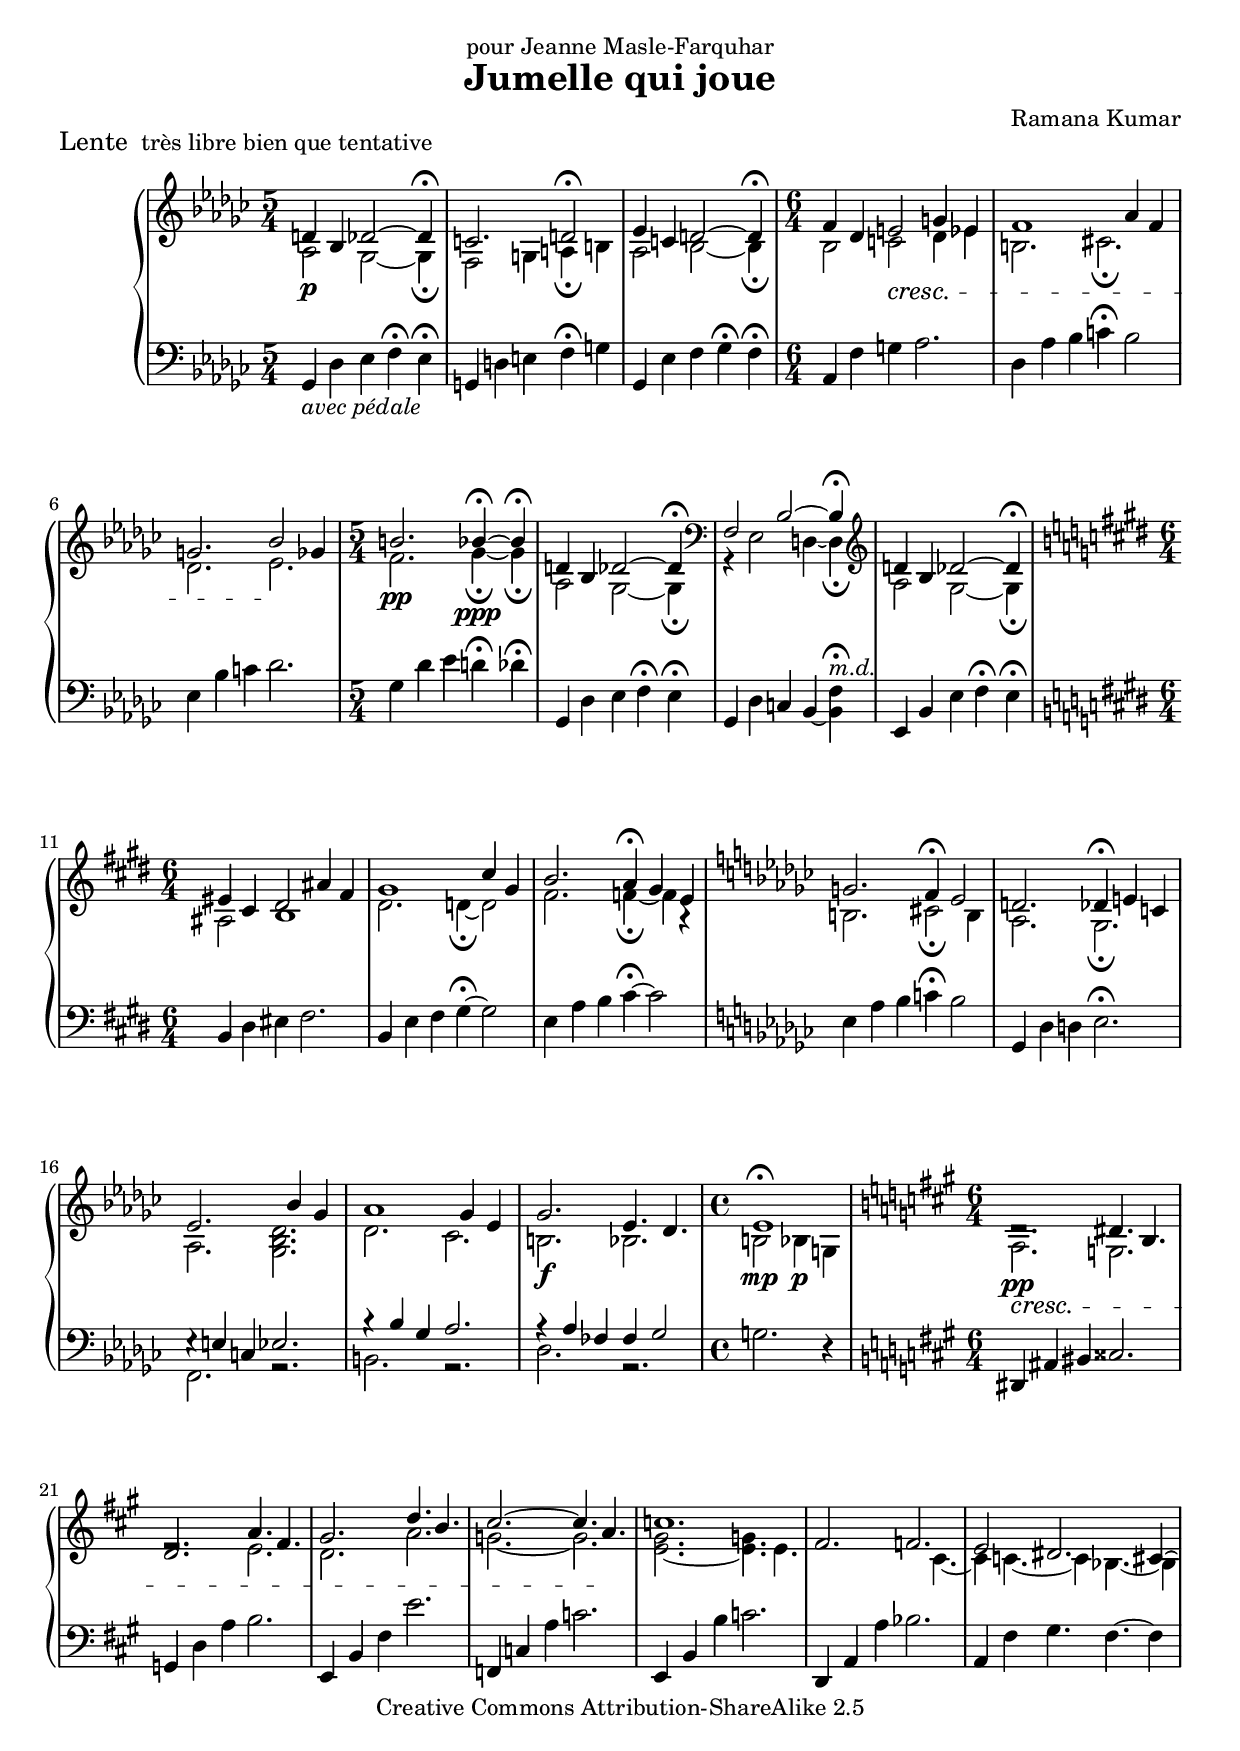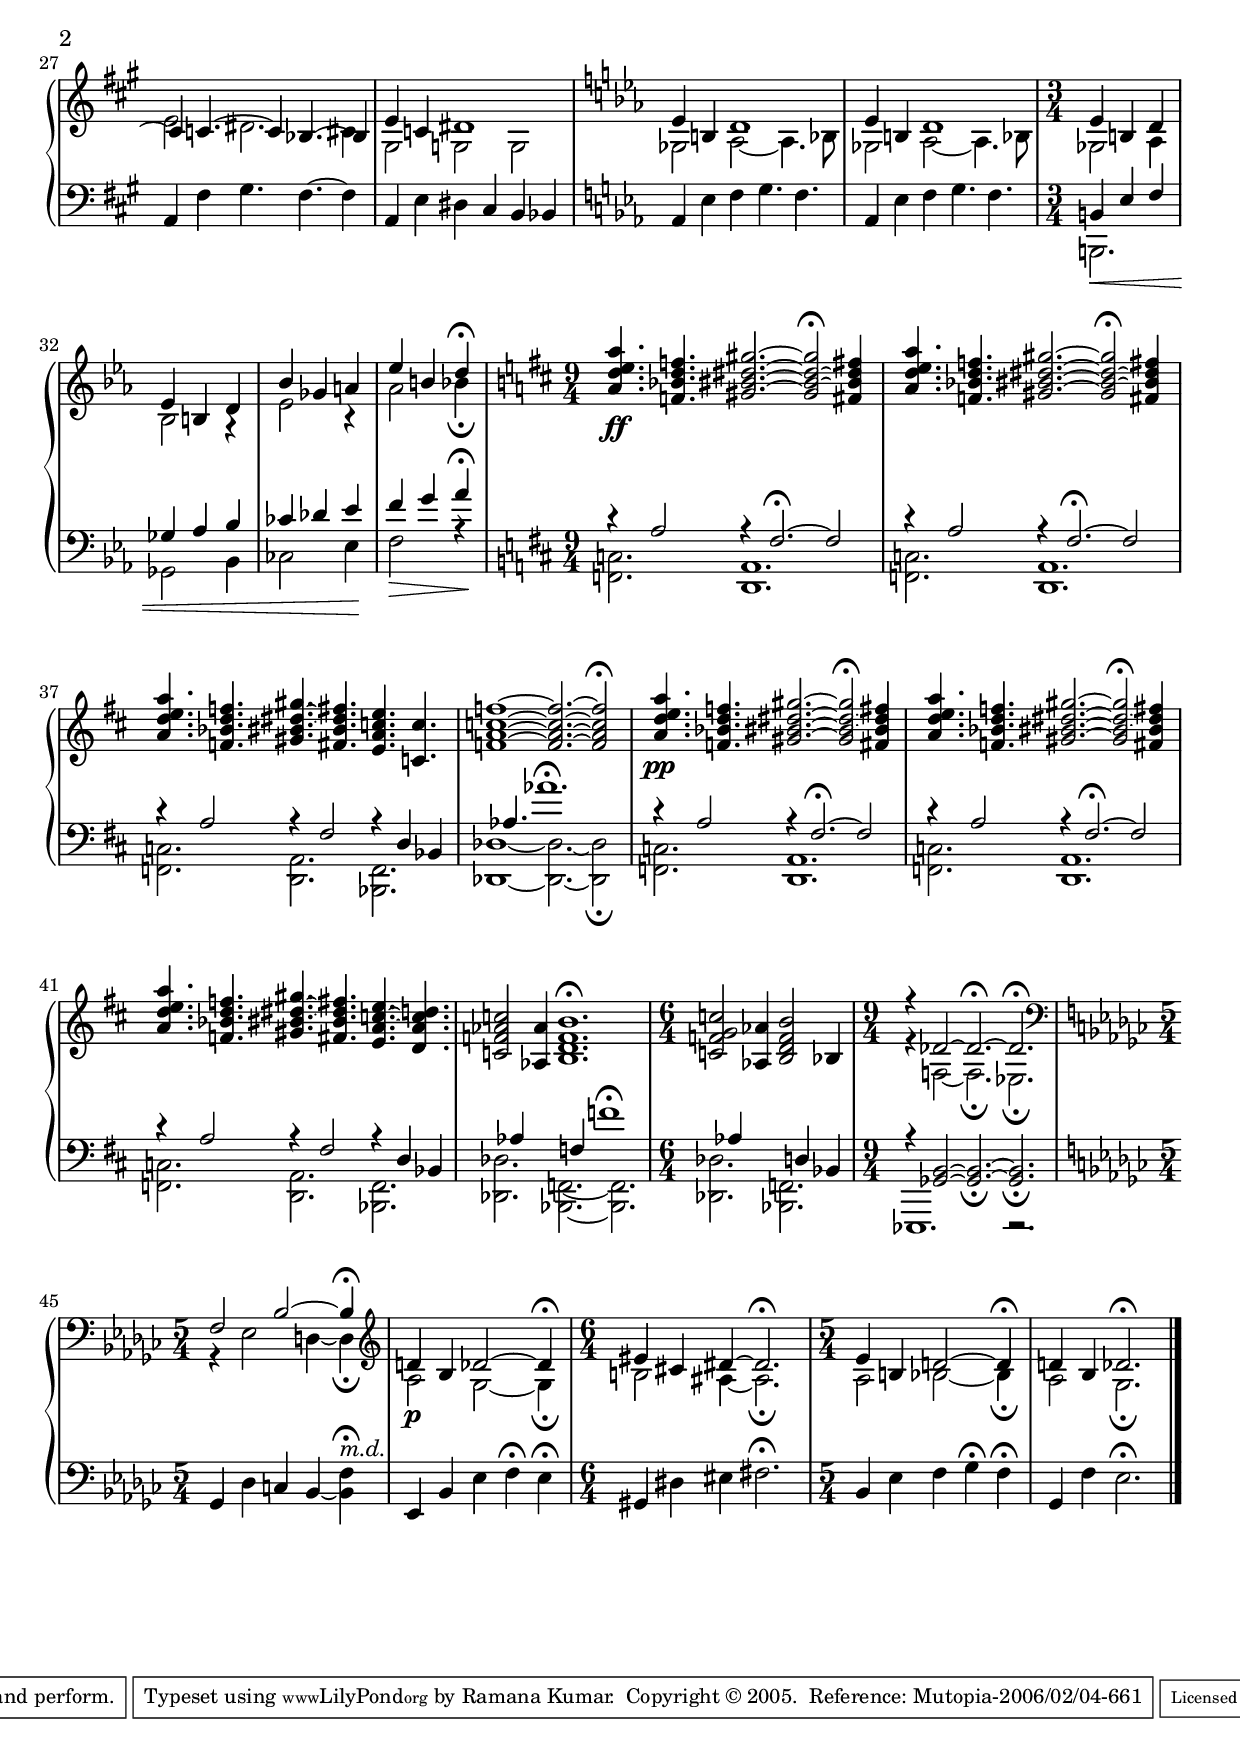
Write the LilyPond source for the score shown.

\version "2.7.30"

\header {
	title = "Jumelle qui joue"
	composer = "Ramana Kumar"
	piece = \markup{\large {"Lente\n"} "très libre bien que tentative"}
	dedication = "pour Jeanne Masle-Farquhar"
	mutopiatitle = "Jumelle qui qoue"
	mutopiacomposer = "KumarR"
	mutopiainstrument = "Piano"
	date = "2004"
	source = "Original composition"
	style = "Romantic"
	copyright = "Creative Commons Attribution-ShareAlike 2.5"
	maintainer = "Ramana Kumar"
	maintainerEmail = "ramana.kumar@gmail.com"
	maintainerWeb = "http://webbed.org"
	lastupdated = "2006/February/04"

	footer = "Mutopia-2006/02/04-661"
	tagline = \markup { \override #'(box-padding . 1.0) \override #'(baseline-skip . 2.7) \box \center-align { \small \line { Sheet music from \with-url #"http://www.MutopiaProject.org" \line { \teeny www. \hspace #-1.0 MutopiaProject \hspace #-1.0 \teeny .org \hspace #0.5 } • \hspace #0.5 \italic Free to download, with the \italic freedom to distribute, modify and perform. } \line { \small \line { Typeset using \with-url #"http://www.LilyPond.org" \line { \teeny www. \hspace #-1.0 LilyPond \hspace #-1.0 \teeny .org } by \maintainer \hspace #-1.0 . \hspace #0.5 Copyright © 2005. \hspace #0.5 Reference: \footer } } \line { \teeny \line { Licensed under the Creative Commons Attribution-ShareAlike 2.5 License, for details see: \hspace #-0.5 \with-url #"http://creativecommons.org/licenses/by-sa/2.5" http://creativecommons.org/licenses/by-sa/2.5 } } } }
}

\score {
	\context PianoStaff <<
		\context Staff = right <<
			\override Staff.TimeSignature #'style = #'()
			\clef treble
			\key ges \major
			\time 5/4
			<< {
				\override DynamicLineSpanner #'padding = #2.5 d'4\p bes des'2 ~ des'4\fermata |
				c'2. d'2\fermata |
				ees'4 c' d'2 ~ d'4\fermata |
				\time 6/4 f'4 des' e'2 \cresc g'4 ees' |
				f'1 aes'4 f' |
				g'2. bes'2 \! ges'4 |
				\time 5/4 b'2.\pp bes'4\ppp\fermata ~ bes'\fermata |
				d'4 bes des'2 ~ des'4\fermata |
				\clef bass f2 bes2 ~ bes4\fermata |
				\clef treble d'4 bes des'2 ~ des'4\fermata |
				\key e \major \time 6/4 eis'4 cis' dis'2 ais'4 fis' |
				gis'1 cis''4 gis' |
				b'2. a'4\fermata gis' e' |
				\key ges \major g'2. f'4\fermata ees'2 |
				d'2. des'4\fermata e' c' |
				ees'2. s4 bes' ges' |
				aes'1 ges'4 ees' | \once \override DynamicLineSpanner #'padding = #3.5
				ges'2.\f ees'4. des' |
				\time 4/4 ees'1 |
				\key a \major \time 6/4 dis'2.\rest \cresc dis'4. b |
				d'2. a'4. fis' |
				gis'2. d''4. b' |
				cis''2. ~ cis''4. a' \! |
				c''1. |
				fis'2. f' |
				e'2 dis'2. cis'4 ~ |
				cis'4 c'4. ~ c'4 bes4. ~ bes4 |
				e'4 c' dis'1 |
				\key ees \major ees'4 b d'1 |
				ees'4 b d'1 |
				\time 3/4 ees'4 b d' |
				ees'4 b d' |
				bes'4 ges' a' |
				ees''4 b' d''\fermata |
				\time 9/4 \key d \major \override DynamicLineSpanner #'padding = #1 <a' d'' e'' a''>4.\ff <f' bes' d'' f''> <gis' bis' dis'' gis''>2. ~ <gis' bis' dis'' gis''>2\fermata ~ <fis' bis' dis'' fis''>4 |
				<a' d'' e'' a''>4. <f' bes' d'' f''> <gis' bis' dis'' gis''>2. ~ <gis' bis' dis'' gis''>2\fermata ~ <fis' bis' dis'' fis''>4 |
				<a' d'' e'' a''>4. <f' bes' d'' f''> <gis' bis' dis'' gis''> ~ <fis' bis' dis'' fis''> <e' a' c'' e''> <c' c''> |
				<f' a' c'' f''>1 ~ <f' a' c'' f''>2. ~ <f' a' c'' f''>2\fermata |
				<a' d'' e'' a''>4.\pp <f' bes' d'' f''> <gis' bis' dis'' gis''>2. ~ <gis' bis' dis'' gis''>2\fermata ~ <fis' bis' dis'' fis''>4 |
				<a' d'' e'' a''>4. <f' bes' d'' f''> <gis' bis' dis'' gis''>2. ~ <gis' bis' dis'' gis''>2\fermata ~ <fis' bis' dis'' fis''>4 |
				<a' d'' e'' a''>4. <f' bes' d'' f''> <gis' bis' dis'' gis''> ~ <fis' bis' dis'' fis''> <e' a' c'' e''> ~ <d' a' c'' d''> |
				<c' f' aes' c''>2 <aes aes'>4 <b d' f' b'>1.\fermata |
				\time 6/4 <c' f' g' c''>2 <aes aes'>4 <b d' f' b'>2 bes4 |
				\time 9/4 r4 des'2 ~ des'2.\fermata ~ des'\fermata |
				\key ges \major \time 5/4 \clef bass f2 bes2 ~ bes4\fermata |
				\clef treble \override DynamicLineSpanner #'padding = #2.5 d'4\p bes des'2 ~ des'4\fermata |
				\time 6/4 eis'4 cis' dis' ~ dis'2.\fermata |
				\time 5/4 ees'4 b d'2 ~ d'4\fermata |
				d'4 bes des'2.\fermata \bar "|."
			} \\
			{
				aes2 ges2 ~ ges4\fermata |
				f2 g4 a\fermata b |
				aes2 bes2 ~ bes4\fermata |
				\time 6/4 bes2 c' des'4 ees' |
				b2. cis'\fermata |
				des'2. ees' |
				\time 5/4 f'2. ges'4\fermata ~ ges'\fermata |
				aes2 ges2 ~ ges4\fermata |
				\clef bass r4 ees2 d4 ~ d\fermata |
				\clef treble aes2 ges2 ~ ges4\fermata |
				\key e \major \time 6/4 ais2 b1 |
				dis'2. d'4\fermata ~ d'2 |
				fis'2. f'4\fermata ~ f' a\rest |
				\key ges \major b2. cis'2\fermata b4 |
				aes2. ges\fermata |
				aes2. <ges bes des'> |
				des'2. ces' |
				b2. bes |
				\time 4/4 b2\mp^\fermata bes4\p g |
				\key a \major \time 6/4 a2.\pp g |
				e'2.\rest e' |
				d'2. a' |
				g'2. ~ g' |
				<e' gis'>2. ~ <e' g'>4. e' |
				s2. s4. cis' ~ |
				cis'4 c'4. ~ c'4 bes4. ~ bes4 |
				e'2 dis'2. cis'4 |
				gis2 g g |
				\key ees \major ges2 aes ~ aes4. bes8 |
				ges2 aes ~ aes4. bes8 |
				\time 3/4 ges2 aes4 |
				bes2 g4\rest |
				ees'2 r4 |
				aes'2 bes'4\fermata |
				\time 9/4 \key d \major s4*9 |
				s4*9 |
				s4*9 |
				s4*9 |
				s4*9 |
				s4*9 |
				s4*9 |
				s4*9 |
				\time 6/4 s4*6 |
				\time 9/4 r4 f2 ~ f2.\fermata ees\fermata |
				\key ges \major \time 5/4 \clef bass r4 ees2 d4 ~ d\fermata |
				\clef treble aes2 ges2 ~ ges4\fermata |
				\time 6/4 b2 ais4 ~ ais2.\fermata |
				\time 5/4 aes2 bes2 ~ bes4\fermata |
				aes2 ges2.\fermata \bar "|."
			} >>
		>>
		\context Staff = left <<
			\override Staff.TimeSignature #'style = #'()
			\clef bass
			\key ges \major
			\time 5/4
			{
				\override DynamicLineSpanner #'padding = #2 ges,4 _\markup{\italic{avec pédale}}des ees f\fermata ees\fermata |
				g,4 d e f\fermata g |
				ges,4 ees f ges\fermata f\fermata |
				\time 6/4 aes,4 f g aes2. |
				des4 aes bes c'\fermata bes2 |
				ees4 bes c' des'2. |
				\time 5/4 ges4 des' ees' d'\fermata des'\fermata |
				ges,4 des ees f\fermata ees\fermata |
				ges,4 des c bes, ~ <bes, f>\fermata^\markup{\italic m.d.} |
				ees,4 bes, ees f\fermata ees\fermata |
				\key e \major \time 6/4 b,4 dis eis fis2. |
				b,4 e fis gis4\fermata ~ gis2 |
				e4 a b cis'4\fermata ~ cis'2 |
				\key ges \major ees4 aes bes c'\fermata bes2 |
				ges,4 des d ees2.\fermata |
				<< {e4\rest e c ees2.} \\ {f,2. r} >> |
				<< {bes4\rest bes ges aes2.} \\ {b,2. r} >> |
				<< {aes4\rest aes fes fes ges2} \\ {des2. r} >> |
				\time 4/4 g2. r4 |
				\key a \major \time 6/4 dis,4 ais, bis, cisis2. |
				g,4 d a b2. |
				e,4 b, fis e'2. |
				f,4 c a c'2. |
				e,4 b, b c'2. |
				d,4 a, a bes2. |
				a,4 fis gis4. fis ~ fis4 |
				a,4 fis gis4. fis ~ fis4 |
				a,4 e dis cis b, bes, |
				\key ees \major aes,4 ees f g4. f |
				aes,4 ees f g4. f |
				\time 3/4 << {b,4\< ees f} \\ {b,,2.} >> |
				<< {ges4 aes bes} \\ {ges,2 bes,4} >> |
				<< {ces'4 des' ees'\!} \\ {ces2 ees4} >> |
				<< {f'4\> g' aes'\fermata \!} \\ {f2 a4\rest} >> |
				\time 9/4 \key d \major << {r4 a2 r4 fis2.\fermata ~ fis2} \\ {<f, c>2. <d, a,>1.} >> |
				<< {r4 a2 r4 fis2.\fermata ~ fis2} \\ {<f, c>2. <d, a,>1.} >> |
				<< {r4 a2 r4 fis2 r4 d bes,} \\ {<f, c>2. <d, a,> <bes,, f,>} >> |
				<< {s4. aes aes'1.\fermata} \\ {<des, des>1 ~ <des, des>2. ~ <des, des>2\fermata} >> |
				<< {r4 a2 r4 fis2.\fermata ~ fis2} \\ {<f, c>2. <d, a,>1.} >> |
				<< {r4 a2 r4 fis2.\fermata ~ fis2} \\ {<f, c>2. <d, a,>1.} >> |
				<< {r4 a2 r4 fis2 r4 d bes,} \\ {<f, c>2. <d, a,> <bes,, f,>} >> |
				<< {s4 aes s4 s4 f f'1\fermata} \\ {<des, des>2. <bes,, f,> ~ <bes,, f,>} >> |
				\time 6/4 << {s4 aes s4 s4 d bes,} \\ {<des, des>2. <bes,, f,>} >> |
				\time 9/4 << {r4 <ges, b,>2 ~ <ges, b,>2._\fermata ~ <ges, b,>_\fermata} \\ {ees,,1. ees,,2.\rest} >> |
				\key ges \major \time 5/4 ges,4 des c bes, ~ <bes, f>\fermata^\markup{\italic m.d.} |
				ees,4 bes, ees f\fermata ees\fermata |
				\time 6/4 gis,4 dis eis fis2.\fermata |
				\time 5/4 bes,4 ees f ges\fermata f\fermata |
				ges,4 f ees2.\fermata \bar "|."
			}
		>>
	>>
	\layout {
	}
	\midi {
		\tempo 4=72
		\context {
			\Voice
			\remove "Dynamic_performer"
			\remove "Span_dynamic_performer"
		}
	}
}
